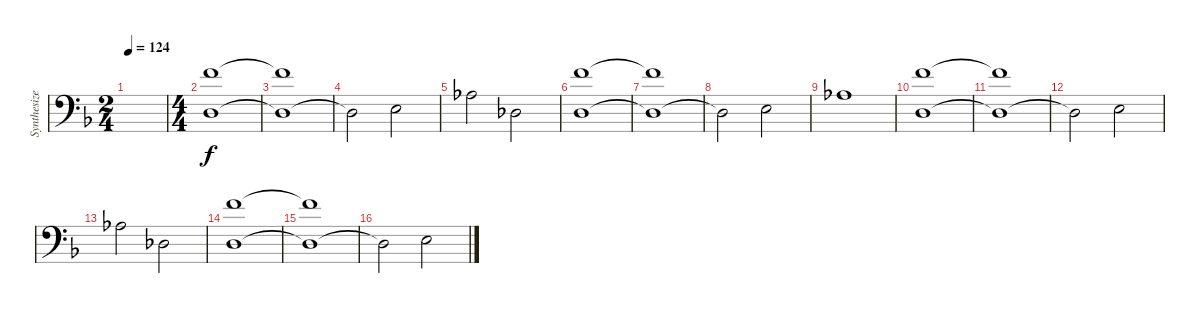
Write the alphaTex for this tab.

\track ("Synthesizer (Staff 2)" "Synthesize") {instrument synthbrass1}
\staff {score}
\tuning (E4 B3 G3 D3 A2 E2 B1) {hide}
\ts (2 4)
\tempo 124
\clef f4
\ks dminor
|
\ts (4 4)
(1.1 0.4).1 |
(1.1{t} 0.4{t}).1 |
0.4{t}.2 2.4.2 |
1.3.2 4.5.2 |
(1.1 0.4).1 |
(1.1{t} 0.4{t}).1 |
0.4{t}.2 2.4.2 |
1.3.1 |
(1.1 0.4).1 |
(1.1{t} 0.4{t}).1 |
0.4{t}.2 2.4.2 |
1.3.2 4.5.2 |
(1.1 0.4).1 |
(1.1{t} 0.4{t}).1 |
0.4{t}.2 2.4.2
